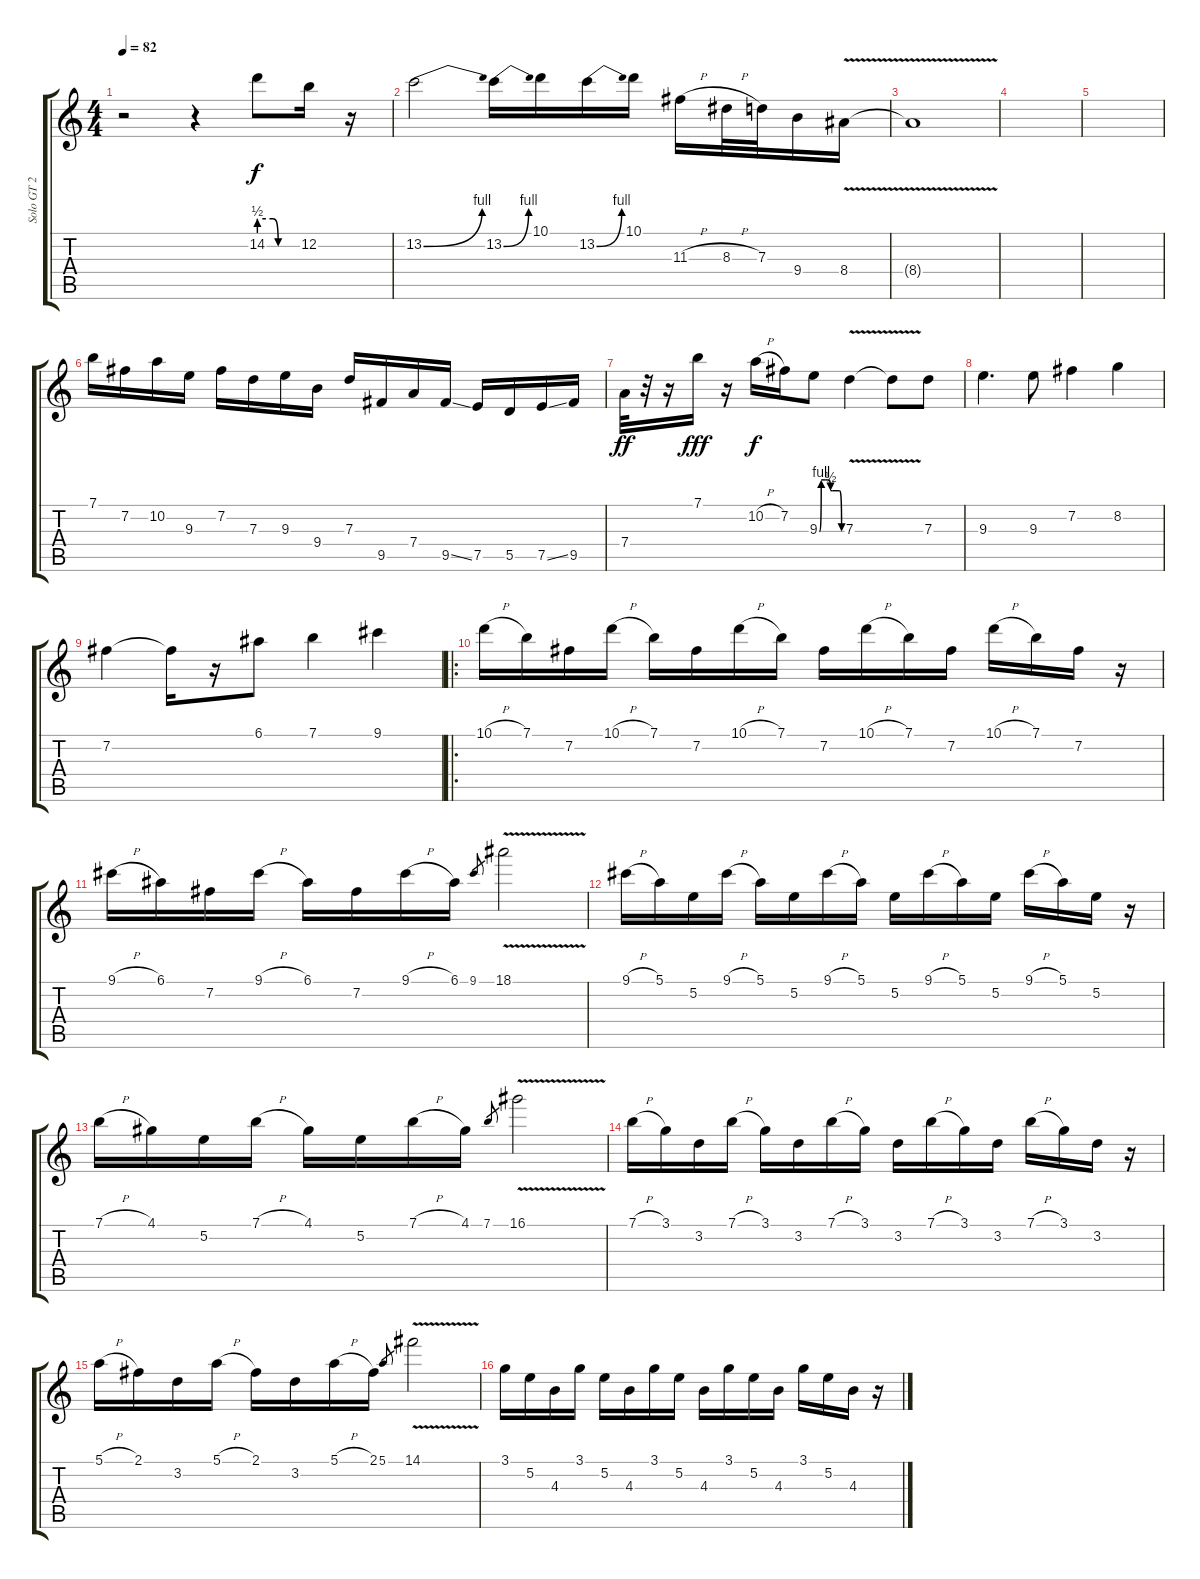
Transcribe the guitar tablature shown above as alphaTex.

\track ("Solo GT 2" "Solo GT 2") {instrument distortionguitar}
\staff {score tabs}
\tuning (E4 B3 G3 D3 A2 E2) {hide}
\ts (4 4)
\tempo 82
\clef g2
\ks c
r.2{dy f} r.4 14.2{be (custom 0 2 22 2 30 0 60 0)}.8 12.2.16 r.16 |
13.2{be (bend 0 0 60 4)}.2 13.2{be (bend 0 0 60 4)}.16 10.1.16 13.2{be (bend 0 0 60 4)}.16 10.1.16 11.3{h}.16 8.3{h}.32 7.3.32 9.4.16 8.4{v}.16 |
8.4{t}.1 |
|
|
7.1.16 7.2.16 10.2.16 9.3.16 7.2.16 7.3.16 9.3.16 9.4.16 7.3.16 9.5.16 7.4.16 9.5{ss}.16 7.5.16 5.5.16 7.5{ss}.16 9.5.16 |
7.4.32{dy ff} r.32 r.16 7.1.16{dy fff} r.16 10.2{h}.16{dy f} 7.2.16 9.3{be (custom 0 0 5 4 16 4 23 4 30 2 35 2 45 2 50 2 54 2 60 0)}.8 7.3{v}.4 7.3{t}.8 7.3.8 |
9.3.4{d} 9.3.8 7.2.4 8.2.4 |
7.2.4 7.2{t}.16 r.16 6.1.8 7.1.4 9.1.4 |
\ro
10.1{h}.16 7.1.16 7.2.16 10.1{h}.16 7.1.16 7.2.16 10.1{h}.16 7.1.16 7.2.16 10.1{h}.16 7.1.16 7.2.16 10.1{h}.16 7.1.16 7.2.16 r.16 |
9.1{h}.16 6.1.16 7.2.16 9.1{h}.16 6.1.16 7.2.16 9.1{h}.16 6.1.16 9.1.8{gr} 18.1{v}.2 |
9.1{h}.16 5.1.16 5.2.16 9.1{h}.16 5.1.16 5.2.16 9.1{h}.16 5.1.16 5.2.16 9.1{h}.16 5.1.16 5.2.16 9.1{h}.16 5.1.16 5.2.16 r.16 |
7.1{h}.16 4.1.16 5.2.16 7.1{h}.16 4.1.16 5.2.16 7.1{h}.16 4.1.16 7.1.8{gr} 16.1{v}.2 |
7.1{h}.16 3.1.16 3.2.16 7.1{h}.16 3.1.16 3.2.16 7.1{h}.16 3.1.16 3.2.16 7.1{h}.16 3.1.16 3.2.16 7.1{h}.16 3.1.16 3.2.16 r.16 |
5.1{h}.16 2.1.16 3.2.16 5.1{h}.16 2.1.16 3.2.16 5.1{h}.16 2.1.16 5.1.8{gr} 14.1{v}.2 |
3.1.16 5.2.16 4.3.16 3.1.16 5.2.16 4.3.16 3.1.16 5.2.16 4.3.16 3.1.16 5.2.16 4.3.16 3.1.16 5.2.16 4.3.16 r.16
